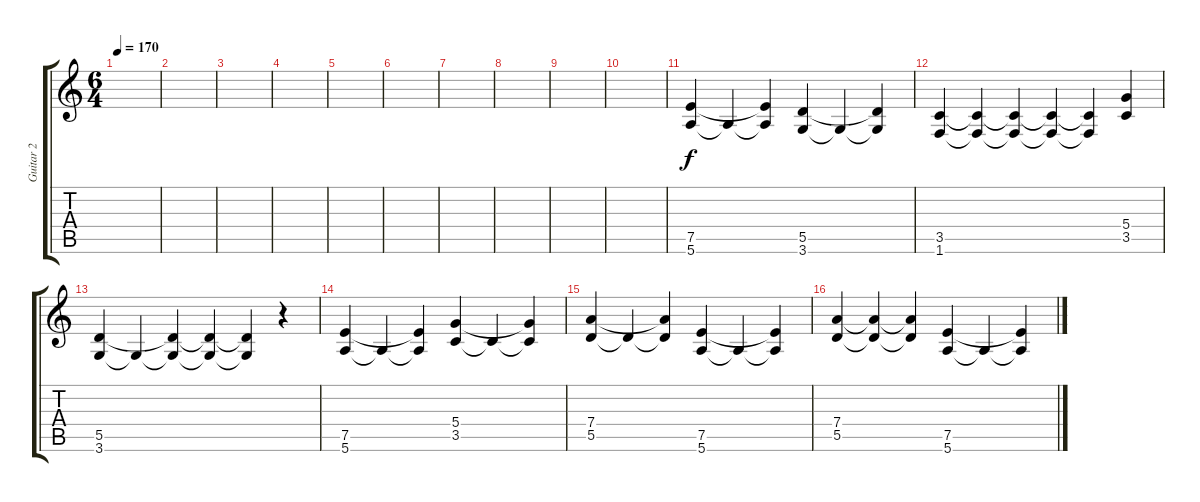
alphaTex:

\track ("Guitar 2" "Guitar 2") {instrument distortionguitar}
\staff {score tabs}
\tuning (E4 B3 G3 D3 A2 E2) {hide}
\ts (6 4)
\tempo 170
\clef g2
\ks c
|
|
|
|
|
|
|
|
|
|
(7.5 5.6).4 5.6{t}.4 (7.5{t} 5.6{t}).4 (5.5 3.6).4 3.6{t}.4 (5.5{t} 3.6{t}).4 |
(3.5 1.6).4 (3.5{t} 1.6{t}).4 (3.5{t} 1.6{t}).4 (3.5{t} 1.6{t}).4 (3.5{t} 1.6{t}).4 (5.4 3.5).4 |
(5.5 3.6).4 3.6{t}.4 (5.5{t} 3.6{t}).4 (5.5{t} 3.6{t}).4 (5.5{t} 3.6{t}).4 r.4 |
(7.5 5.6).4 5.6{t}.4 (7.5{t} 5.6{t}).4 (5.4 3.5).4 3.5{t}.4 (5.4{t} 3.5{t}).4 |
(7.4 5.5).4 5.5{t}.4 (7.4{t} 5.5{t}).4 (7.5 5.6).4 5.6{t}.4 (7.5{t} 5.6{t}).4 |
(7.4 5.5).4 (7.4{t} 5.5{t}).4 (7.4{t} 5.5{t}).4 (7.5 5.6).4 5.6{t}.4 (7.5{t} 5.6{t}).4
